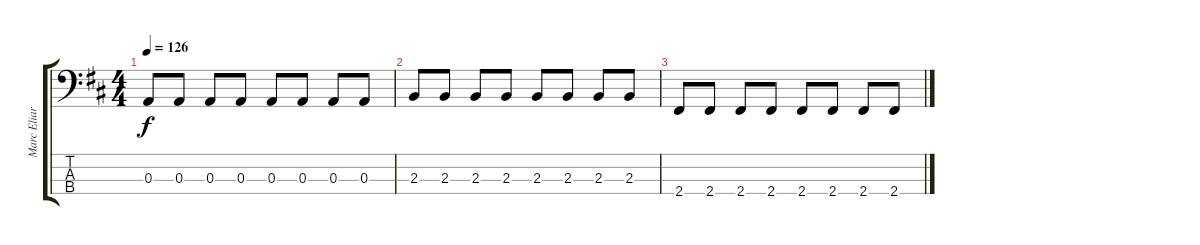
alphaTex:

\track ("Marc Eliard (basse)" "Marc Eliar") {instrument electricbassfinger}
\staff {score tabs}
\tuning (G2 D2 A1 E1) {hide}
\ts (4 4)
\tempo 126
\clef f4
\ks d
0.3.8{dy f} 0.3.8 0.3.8 0.3.8 0.3.8 0.3.8 0.3.8 0.3.8 |
2.3.8 2.3.8 2.3.8 2.3.8 2.3.8 2.3.8 2.3.8 2.3.8 |
2.4.8 2.4.8 2.4.8 2.4.8 2.4.8 2.4.8 2.4.8 2.4.8
